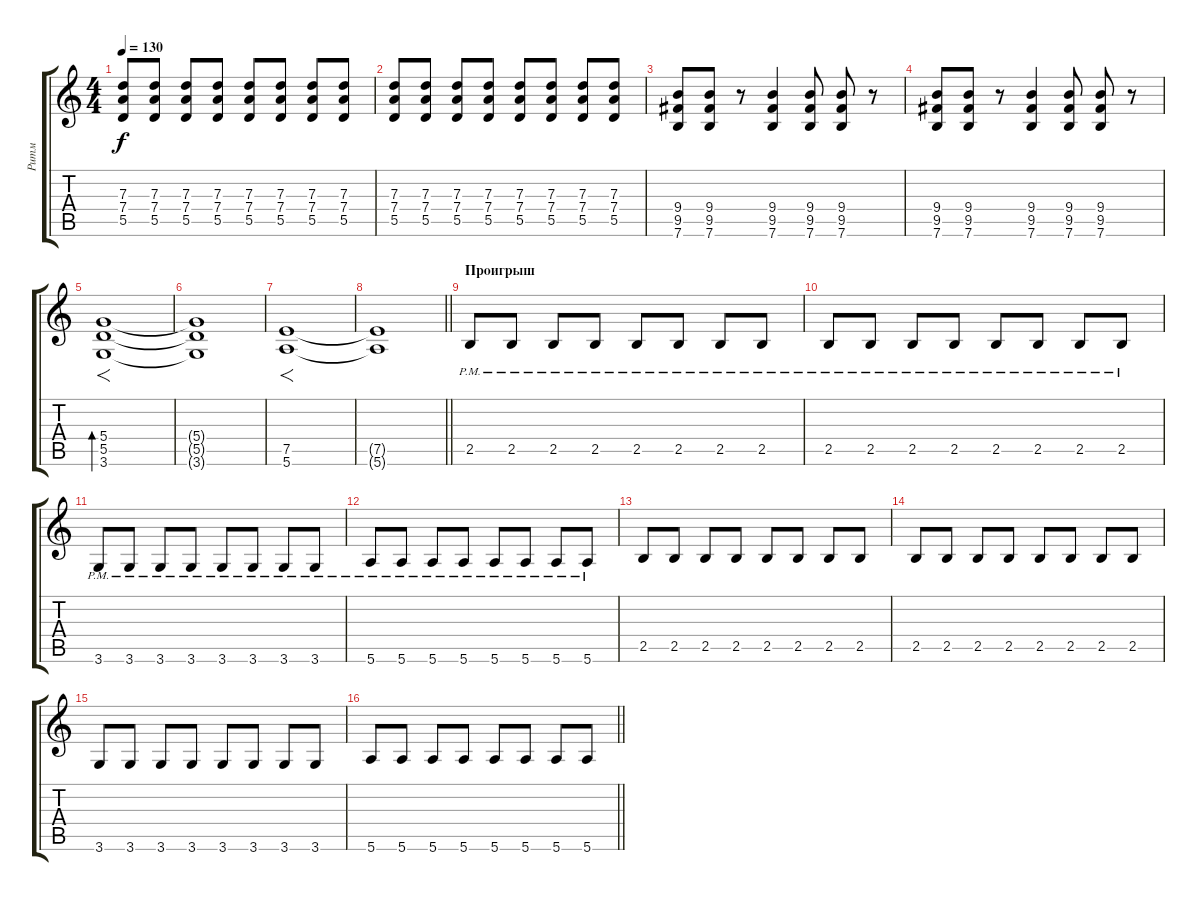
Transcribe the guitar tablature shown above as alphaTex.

\track ("Ритм" "Ритм") {instrument overdrivenguitar}
\staff {score tabs}
\tuning (E4 B3 G3 D3 A2 E2) {hide}
\ts (4 4)
\tempo 130
\clef g2
\ks c
(7.3 7.4 5.5).8{dy f} (7.3 7.4 5.5).8 (7.3 7.4 5.5).8 (7.3 7.4 5.5).8 (7.3 7.4 5.5).8 (7.3 7.4 5.5).8 (7.3 7.4 5.5).8 (7.3 7.4 5.5).8 |
(7.3 7.4 5.5).8 (7.3 7.4 5.5).8 (7.3 7.4 5.5).8 (7.3 7.4 5.5).8 (7.3 7.4 5.5).8 (7.3 7.4 5.5).8 (7.3 7.4 5.5).8 (7.3 7.4 5.5).8 |
(9.4 9.5 7.6).8 (9.4 9.5 7.6).8 r.8 (9.4 9.5 7.6).4 (9.4 9.5 7.6).8 (9.4 9.5 7.6).8 r.8 |
(9.4 9.5 7.6).8 (9.4 9.5 7.6).8 r.8 (9.4 9.5 7.6).4 (9.4 9.5 7.6).8 (9.4 9.5 7.6).8 r.8 |
(5.4 5.5 3.6).1{f bd 120} |
(5.4{t} 5.5{t} 3.6{t}).1 |
(7.5 5.6).1{f} |
\barLineRight lightlight
(7.5{t} 5.6{t}).1 |
\section ("" "Проигрыш")
2.5{pm}.8{instrument overdrivenguitar} 2.5{pm}.8 2.5{pm}.8 2.5{pm}.8 2.5{pm}.8 2.5{pm}.8 2.5{pm}.8 2.5{pm}.8 |
2.5{pm}.8 2.5{pm}.8 2.5{pm}.8 2.5{pm}.8 2.5{pm}.8 2.5{pm}.8 2.5{pm}.8 2.5{pm}.8 |
3.6{pm}.8 3.6{pm}.8 3.6{pm}.8 3.6{pm}.8 3.6{pm}.8 3.6{pm}.8 3.6{pm}.8 3.6{pm}.8 |
5.6{pm}.8 5.6{pm}.8 5.6{pm}.8 5.6{pm}.8 5.6{pm}.8 5.6{pm}.8 5.6{pm}.8 5.6{pm}.8 |
2.5.8 2.5.8 2.5.8 2.5.8 2.5.8 2.5.8 2.5.8 2.5.8 |
2.5.8 2.5.8 2.5.8 2.5.8 2.5.8 2.5.8 2.5.8 2.5.8 |
3.6.8 3.6.8 3.6.8 3.6.8 3.6.8 3.6.8 3.6.8 3.6.8 |
\barLineRight lightlight
5.6.8 5.6.8 5.6.8 5.6.8 5.6.8 5.6.8 5.6.8 5.6.8
